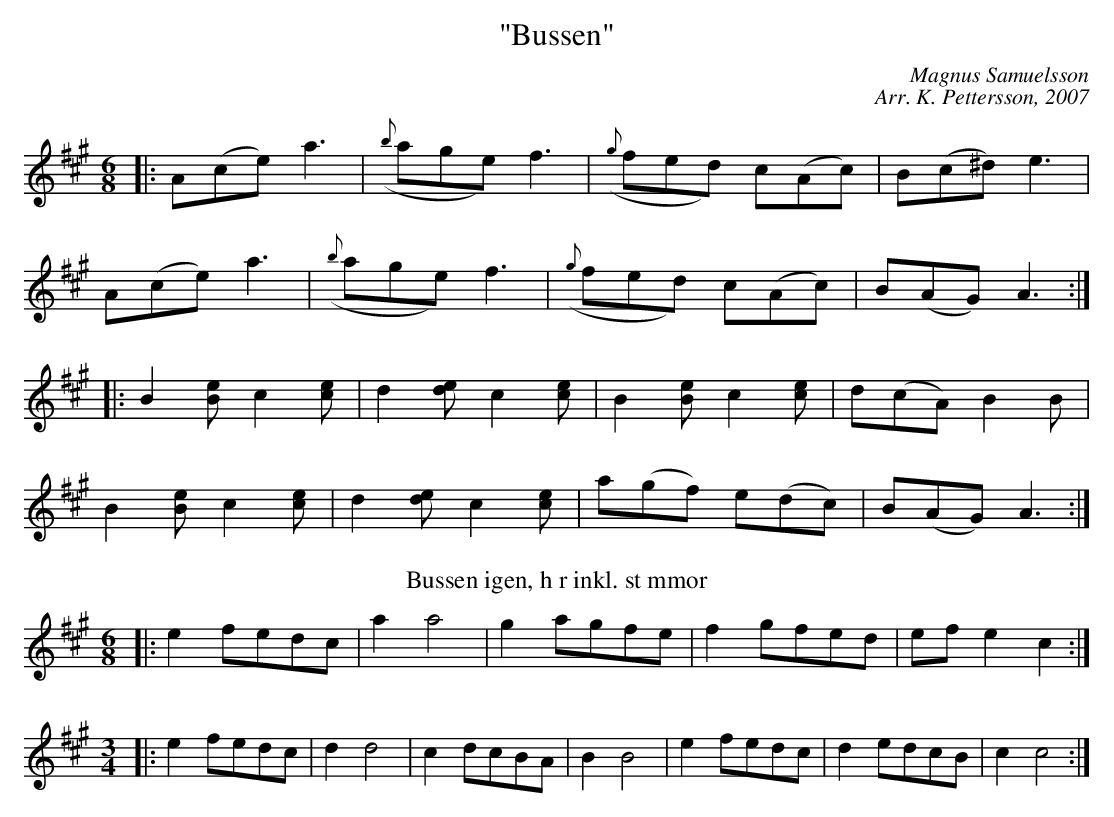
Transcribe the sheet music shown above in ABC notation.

X:1
T:"Bussen"
C:Magnus Samuelsson
C:Arr. K. Pettersson, 2007
M:6/8
L:1/8
K:A
|: A(ce) a3 | ({b}age) f3 | ({g}fed) c(Ac) | B(c^d) e3 |
 A(ce) a3 | ({b}age) f3 | ({g}fed) c(Ac) | B(AG) A3:|
|: B2[Be] c2[ce] | d2[de] c2[ce] | B2[Be] c2[ce] | d(cA) B2B |
 B2[Be] c2[ce] | d2[de] c2[ce] | a(gf) e(dc) | B(AG) A3 :|
T:Bussen igen, h r inkl. st mmor
V:1
|:e2 fedc|a2a4|g2 agfe|f2 gfed|efe2c2:|
M:3/4
|:e2 fedc|d2d4|c2dcBA|B2B4|e2fedc|d2edcB|c2c4:|
V:2
|:C2A,4|F2fedc|e2c2A2|D2B2G2|c2C4:|
M:3/4
|:C2C4|G,2 GABG|A2^F4|G,2GFED|C2A,4|B,2G,4|C2C,4:|
